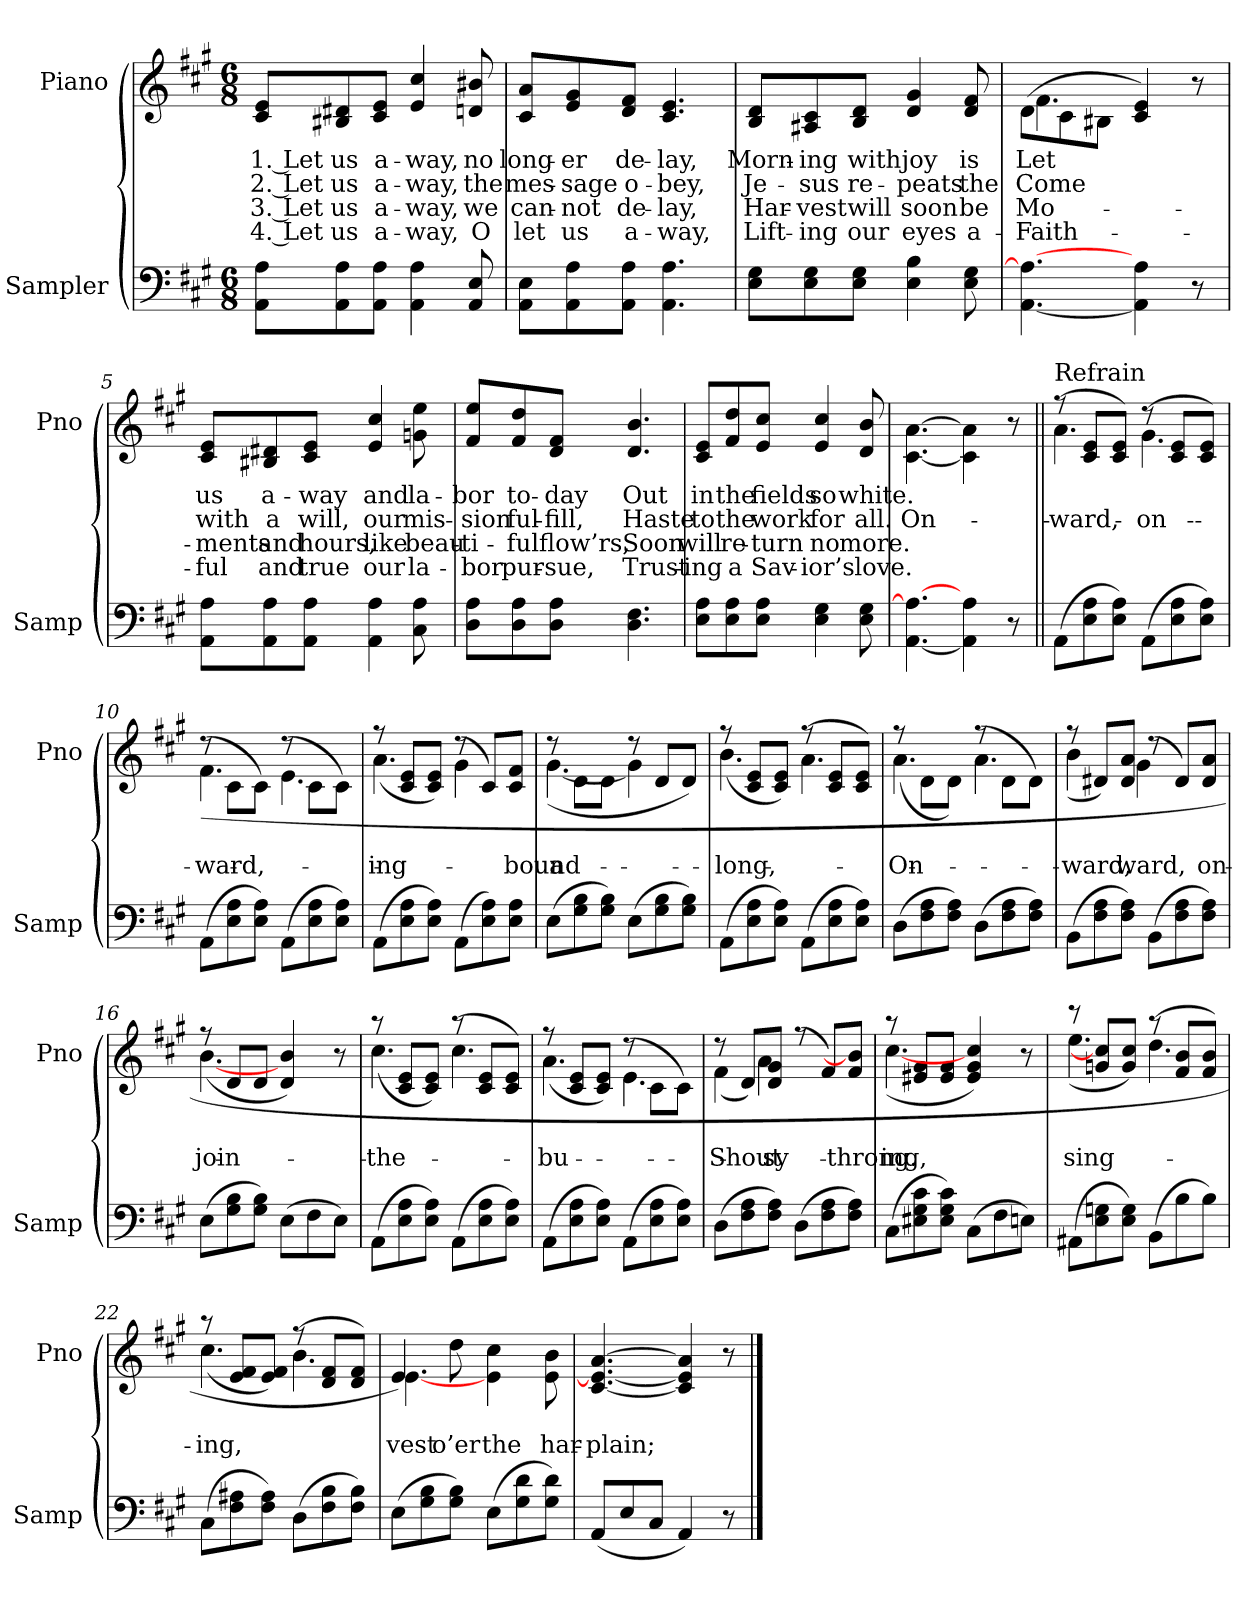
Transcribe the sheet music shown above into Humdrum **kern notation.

**kern	**kern	**text	**text	**text	**text
*part2	*part1	*part1	*part1	*part1	*part1
*staff2	*staff1	*staff1	*staff1	*staff1	*staff1
*I"Sampler	*I"Piano	*	*	*	*
*I'Samp	*I'Pno	*	*	*	*
*clefF4	*clefG2	*	*	*	*
*k[f#c#g#]	*k[f#c#g#]	*	*	*	*
*A:	*A:	*	*	*	*
*M6/8	*M6/8	*	*	*	*
=1	=1	=1	=1	=1	=1
8AA\ 8A\L	8c#/ 8e/L	1. Let	2. Let	3. Let	4. Let
8AA\ 8A\	8B#X/ 8d#X/	us	us	us	us
8AA\ 8A\J	8c#/ 8e/J	a-	a-	a-	a-
4AA 4A	4e 4cc#	-way,	-way,	-way,	-way,
8AA 8E	8dn 8b#X	no	the	we	O
=2	=2	=2	=2	=2	=2
8AA\ 8E\L	8c#/ 8a/L	long-	mes-	can-	let
8AA\ 8A\	8e/ 8g#/	-er	-sage	-not	us
8AA\ 8A\J	8d/ 8f#/J	de-	o-	de-	a-
4.AA 4.A	4.c# 4.e	-lay,	-bey,	-lay,	-way,
=3	=3	=3	=3	=3	=3
8E\ 8G#\L	8B/ 8d/L	Morn-	Je-	Har-	Lift-
8E\ 8G#\	8A#X/ 8c#/	-ing	-sus	-vest	-ing
8E\ 8G#\J	8B/ 8d/J	with	re-	will	our
4E 4B	4d 4g#	joy	-peats	soon	eyes
8E 8G#	8d 8f#	is	the	be	a-
=4	=4	=4	=4	=4	=4
*	*^	*	*	*	*
[4.AA 4.A_	(8d\L	4.f#	Let	Come	Mo-	Faith-
.	8c#\	.	.	.	.	.
.	8B#X\J	.	.	.	.	.
4AA] 4A	4c# 4e)	4.ryy	.	.	.	.
8r	8r	.	.	.	.	.
*	*v	*v	*	*	*	*
=5	=5	=5	=5	=5	=5
8AA\ 8A\L	8c#/ 8e/L	us	with	-ments	-ful
8AA\ 8A\	8B#X/ 8d#X/	a-	a	and	and
8AA\ 8A\J	8c#/ 8e/J	-way	will,	hours,	true
4AA 4A	4e 4cc#	and	our	like	our
8C# 8A	8gn 8ee	la-	mis-	beau-	la-
=6	=6	=6	=6	=6	=6
8D\ 8A\L	8f#/ 8ee/L	-bor	-sion	-ti-	-bor
8D\ 8A\	8f#/ 8dd/	to-	ful-	-ful	pur-
8D\ 8A\J	8d/ 8f#/J	-day	-fill,	flow’rs,	-sue,
4.D 4.F#	4.d 4.b	Out	Haste	Soon	Trust-
=7	=7	=7	=7	=7	=7
8E\ 8A\L	8c#/ 8e/L	in	to	will	-ing
8E\ 8A\	8f#/ 8dd/	the	the	re-	a
8E\ 8A\J	8e/ 8cc#/J	fields	work	-turn	Sav-
4E 4G#	4e 4cc#	so	for	no	-ior’s
8E 8G#	8d 8b	white.	all.	more.	love.
=8	=8	=8	=8	=8	=8
[4.AA 4.A_	[4.c#\ [4.a\	.	On-	.	.
4AA] 4A	4c#\] 4a\]	.	.	.	.
8r	8r	.	.	.	.
=9||	=9||	=9||	=9||	=9||	=9||
*	*^	*	*	*	*
!	!LO:TX:t=Refrain	!	!	!	!	!
(8AA\L	(8r	4.a	.	-ward,	.	.
8E\ 8A\	8c#/ 8e/L	.	.	.	.	.
8E\ 8A\J)	8c#/ 8e/J)	.	.	.	.	.
(8AA\L	(8r	4.g#	.	on-	.	.
8E\ 8A\	8c#/ 8e/L	.	.	.	.	.
8E\ 8A\J)	8c#/ 8e/J)	.	.	.	.	.
=10	=10	=10	=10	=10	=10	=10
(8AA\L	(8r	(4.f#	.	-ward,	.	.
8E\ 8A\	8c#\L	.	.	.	.	.
8E\ 8A\J)	8c#\J)	.	.	.	.	.
(8AA\L	(8r	4.e	.	.	.	.
8E\ 8A\	8c#\L	.	.	.	.	.
8E\ 8A\J)	8c#\J)	.	.	.	.	.
=11	=11	=11	=11	=11	=11	=11
(8AA\L	8r	(4.a	.	-ing	.	.
8E\ 8A\	8c#/ 8e/L	.	.	.	.	.
8E\ 8A\J)	8c#/ 8e/J)	.	.	.	.	.
(8AA\L	(8r	4g#	.	.	.	.
8E\ 8A\)	8c#/L)	.	.	.	.	.
8E\ 8A\J	8c#/ 8f#/J	8ryy	.	bound-	.	.
=12	=12	=12	=12	=12	=12	=12
(8E\L	8r	([4.g#	.	a-	.	.
8G#\ 8B\	8d\L	.	.	.	.	.
8G#\ 8B\J)	8d\J	.	.	.	.	.
(8E\L	8r	4g#]	.	.	.	.
8G#\ 8B\	8d/L	.	.	.	.	.
8G#\ 8B\J)	8d/J)	8ryy	.	.	.	.
=13	=13	=13	=13	=13	=13	=13
(8AA\L	8r	(4.b	.	-long,	.	.
8E\ 8A\	8c#/ 8e/L	.	.	.	.	.
8E\ 8A\J)	8c#/ 8e/J)	.	.	.	.	.
(8AA\L	(8r	4.a	.	.	.	.
8E\ 8A\	8c#/ 8e/L	.	.	.	.	.
8E\ 8A\J)	8c#/ 8e/J)	.	.	.	.	.
=14	=14	=14	=14	=14	=14	=14
(8D\L	8r	(4.a	.	On-	.	.
8F#\ 8A\	8d\L	.	.	.	.	.
8F#\ 8A\J)	8d\J)	.	.	.	.	.
(8D\L	(8r	4.a	.	.	.	.
8F#\ 8A\	8d\L	.	.	.	.	.
8F#\ 8A\J)	8d\J)	.	.	.	.	.
=15	=15	=15	=15	=15	=15	=15
(8BB\L	8r	(4b	.	-ward,	.	.
8F#\ 8A\	8d#X/L)	.	.	.	.	.
8F#\ 8A\J)	8d#/ 8a/J	4g#	.	-ward,	.	.
(8BB\L	(8r	.	.	.	.	.
8F#\ 8A\	8d#/L)	4ryy	.	.	.	.
8F#\ 8A\J)	8d#/ 8a/J	.	.	on-	.	.
=16	=16	=16	=16	=16	=16	=16
(8E\L	8r	([4.b	.	join	.	.
8G#\ 8B\	8d/L	.	.	.	.	.
8G#\ 8B\J)	8d/J	.	.	.	.	.
(8E\L	4d 4b)	4.ryy	.	.	.	.
8F#\	.	.	.	.	.	.
8E\J)	8r	.	.	.	.	.
=17	=17	=17	=17	=17	=17	=17
(8AA\L	8r	(4.cc#	.	the	.	.
8E\ 8A\	8c#/ 8e/L	.	.	.	.	.
8E\ 8A\J)	8c#/ 8e/J)	.	.	.	.	.
(8AA\L	(8r	4.cc#	.	.	.	.
8E\ 8A\	8c#/ 8e/L	.	.	.	.	.
8E\ 8A\J)	8c#/ 8e/J)	.	.	.	.	.
=18	=18	=18	=18	=18	=18	=18
(8AA\L	8r	(4.a	.	bu-	.	.
8E\ 8A\	8c#/ 8e/L	.	.	.	.	.
8E\ 8A\J)	8c#/ 8e/J)	.	.	.	.	.
(8AA\L	(8r	4.e	.	.	.	.
8E\ 8A\	8c#\L	.	.	.	.	.
8E\ 8A\J)	8c#\J)	.	.	.	.	.
=19	=19	=19	=19	=19	=19	=19
(8D\L	8r	(4f#	.	Shout-	.	.
8F#\ 8A\	8d/L)	.	.	.	.	.
8F#\ 8A\J)	8d/ 8g#/J	4a	.	-sy	.	.
(8D\L	(8r	.	.	.	.	.
8F#\ 8A\	8f#/L)	4ryy	.	.	.	.
8F#\ 8A\J)	8f#/ 8b]/J	.	.	throng.	.	.
=20	=20	=20	=20	=20	=20	=20
(8C#\L	8r	([4.cc#	.	-ing,	.	.
8E#X\ 8G#\ 8c#\	8e#X/ 8g#/L	.	.	.	.	.
8E#\ 8G#\ 8c#\J)	8e#/ 8g#/J	.	.	.	.	.
(8C#\L	4e# 4g# 4cc#)	4.ryy	.	.	.	.
8F#\	.	.	.	.	.	.
8En\J)	8r	.	.	.	.	.
=21	=21	=21	=21	=21	=21	=21
(8AA#X\L	8r	(4.ee	.	sing-	.	.
8E\ 8Gn\	8gn/ 8cc#]/L	.	.	.	.	.
8E\ 8G\J)	8g/ 8cc#/J)	.	.	.	.	.
(8BB\L	(8r	4.dd	.	.	.	.
8B\	8f#/ 8b/L	.	.	.	.	.
8B\J)	8f#/ 8b/J)	.	.	.	.	.
=22	=22	=22	=22	=22	=22	=22
(8C#\L	8r	(4.cc#	.	-ing,	.	.
8F#\ 8A#X\	8e/ 8f#/L	.	.	.	.	.
8F#\ 8A#\J)	8e/ 8f#/J)	.	.	.	.	.
(8D\L	(8r	4.b	.	.	.	.
8F#\ 8B\	8d/ 8f#/L	.	.	.	.	.
8F#\ 8B\J)	8d/ 8f#/J)	.	.	.	.	.
=23	=23	=23	=23	=23	=23	=23
(8E\L	4e/)	[4.e	.	-vest	.	.
8G#\ 8B\	.	.	.	.	.	.
8G#\ 8B\J)	8dd\	.	.	o’er	.	.
(8E\L	4e\ 4cc#\	4.ryy	.	the	.	.
8G#\ 8d\	.	.	.	.	.	.
8G#\ 8d\J)	8e\ 8b\	.	.	har-	.	.
*	*v	*v	*	*	*	*
=24	=24	=24	=24	=24	=24
(8AA/L	[4.c# 4.e_ [4.a	.	plain;	.	.
8E/	.	.	.	.	.
8C#/J	.	.	.	.	.
4AA)	4c#] 4e] 4a]	.	.	.	.
8r	8r	.	.	.	.
==	==	==	==	==	==
*-	*-	*-	*-	*-	*-
